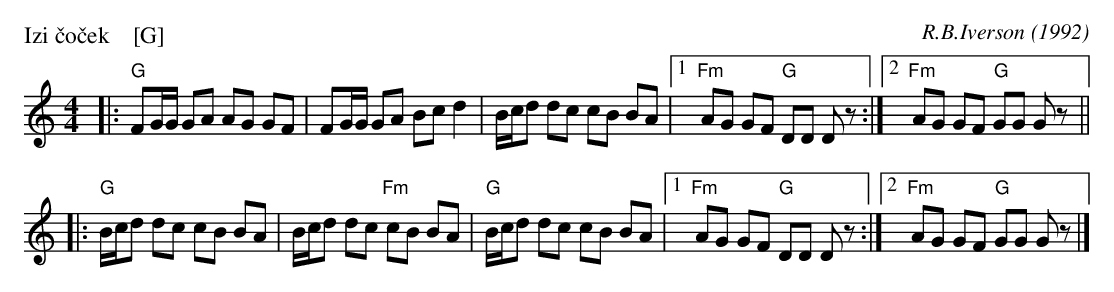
X:1
P: Izi \vco\vcek    [G]
C: R.B.Iverson (1992)
M: 4/4
L: 1/8
K: =B_e_A
|: "G"FG/G/ GA AG GF |  FG/G/ GA Bc d2 \
|     B/c/d dc cB BA |1 "Fm"AG GF "G"DD Dz :|2 "Fm"AG GF "G"GG Gz ||
|: "G"B/c/d dc cB BA |  B/c/d dc "Fm"cB BA \
|  "G"B/c/d dc cB BA |1 "Fm"AG GF "G"DD Dz :|2 "Fm"AG GF "G"GG Gz |]
